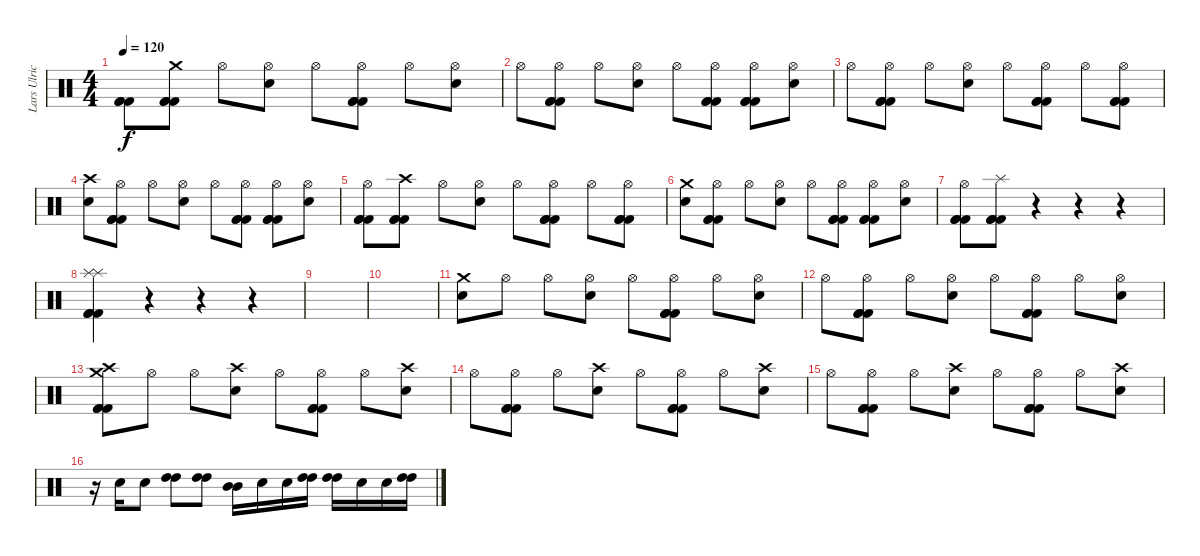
\track ("Lars Ulrich" "Lars Ulric") {instrument percussion}
\staff {score}
\articulation defaults
\ts (4 4)
\tempo 120
\clef neutral
\ks c
("Kick (hit) 2" "Kick (hit) 2" "Kick (hit) 2").8{dy f} ("Crash medium (hit)" "Kick (hit) 2" "Kick (hit) 2" "Kick (hit) 2").8 "Hi-Hat (open)".8 ("Hi-Hat (open)" "Electric Snare (hit)").8 "Hi-Hat (open)".8 ("Hi-Hat (open)" "Kick (hit) 2" "Kick (hit) 2" "Kick (hit) 2").8 "Hi-Hat (open)".8 ("Hi-Hat (open)" "Electric Snare (hit)").8 |
"Hi-Hat (open)".8 ("Hi-Hat (open)" "Kick (hit) 2" "Kick (hit) 2" "Kick (hit) 2").8 "Hi-Hat (open)".8 ("Hi-Hat (open)" "Electric Snare (hit)").8 "Hi-Hat (open)".8 ("Hi-Hat (open)" "Kick (hit) 2" "Kick (hit) 2" "Kick (hit) 2").8 ("Hi-Hat (open)" "Kick (hit) 2" "Kick (hit) 2" "Kick (hit) 2").8 ("Hi-Hat (open)" "Electric Snare (hit)").8 |
"Hi-Hat (open)".8 ("Hi-Hat (open)" "Kick (hit) 2" "Kick (hit) 2" "Kick (hit) 2").8 "Hi-Hat (open)".8 ("Hi-Hat (open)" "Electric Snare (hit)").8 "Hi-Hat (open)".8 ("Hi-Hat (open)" "Kick (hit) 2" "Kick (hit) 2" "Kick (hit) 2").8 "Hi-Hat (open)".8 ("Hi-Hat (open)" "Kick (hit) 2" "Kick (hit) 2" "Kick (hit) 2").8 |
("Crash high (hit)" "Electric Snare (hit)").8 ("Hi-Hat (open)" "Kick (hit) 2" "Kick (hit) 2" "Kick (hit) 2").8 "Hi-Hat (open)".8 ("Hi-Hat (open)" "Electric Snare (hit)").8 "Hi-Hat (open)".8 ("Hi-Hat (open)" "Kick (hit) 2" "Kick (hit) 2" "Kick (hit) 2").8 ("Hi-Hat (open)" "Kick (hit) 2" "Kick (hit) 2" "Kick (hit) 2").8 ("Hi-Hat (open)" "Electric Snare (hit)").8 |
("Hi-Hat (open)" "Kick (hit) 2" "Kick (hit) 2" "Kick (hit) 2").8 ("Crash high (hit)" "Kick (hit) 2" "Kick (hit) 2" "Kick (hit) 2").8 "Hi-Hat (open)".8 ("Hi-Hat (open)" "Electric Snare (hit)").8 "Hi-Hat (open)".8 ("Hi-Hat (open)" "Kick (hit) 2" "Kick (hit) 2" "Kick (hit) 2").8 "Hi-Hat (open)".8 ("Hi-Hat (open)" "Kick (hit) 2" "Kick (hit) 2" "Kick (hit) 2").8 |
("Crash medium (hit)" "Electric Snare (hit)").8 ("Hi-Hat (open)" "Kick (hit) 2" "Kick (hit) 2" "Kick (hit) 2").8 "Hi-Hat (open)".8 ("Hi-Hat (open)" "Electric Snare (hit)").8 "Hi-Hat (open)".8 ("Hi-Hat (open)" "Kick (hit) 2" "Kick (hit) 2" "Kick (hit) 2").8 ("Hi-Hat (open)" "Kick (hit) 2" "Kick (hit) 2" "Kick (hit) 2").8 ("Hi-Hat (open)" "Electric Snare (hit)").8 |
("Hi-Hat (open)" "Kick (hit) 2" "Kick (hit) 2" "Kick (hit) 2").8 ("Splash (hit)" "Kick (hit) 2" "Kick (hit) 2" "Kick (hit) 2").8 r.4 r.4 r.4 |
("Splash (hit)" "Splash (hit)" "Kick (hit) 2" "Kick (hit) 2" "Kick (hit) 2").4 r.4 r.4 r.4 |
|
|
("Crash medium (hit)" "Electric Snare (hit)").8 "Hi-Hat (open)".8 "Hi-Hat (open)".8 ("Hi-Hat (open)" "Electric Snare (hit)").8 "Hi-Hat (open)".8 ("Hi-Hat (open)" "Kick (hit) 2" "Kick (hit) 2" "Kick (hit) 2").8 "Hi-Hat (open)".8 ("Hi-Hat (open)" "Electric Snare (hit)").8 |
"Hi-Hat (open)".8 ("Hi-Hat (open)" "Kick (hit) 2" "Kick (hit) 2" "Kick (hit) 2").8 "Hi-Hat (open)".8 ("Hi-Hat (open)" "Electric Snare (hit)").8 "Hi-Hat (open)".8 ("Hi-Hat (open)" "Kick (hit) 2" "Kick (hit) 2" "Kick (hit) 2").8 "Hi-Hat (open)".8 ("Hi-Hat (open)" "Electric Snare (hit)").8 |
("Crash medium (hit)" "Crash high (hit)" "Kick (hit) 2" "Kick (hit) 2" "Kick (hit) 2").8 "Hi-Hat (open)".8 "Hi-Hat (open)".8 ("Crash high (hit)" "Electric Snare (hit)").8 "Hi-Hat (open)".8 ("Hi-Hat (open)" "Kick (hit) 2" "Kick (hit) 2" "Kick (hit) 2").8 "Hi-Hat (open)".8 ("Crash high (hit)" "Electric Snare (hit)").8 |
"Hi-Hat (open)".8 ("Hi-Hat (open)" "Kick (hit) 2" "Kick (hit) 2" "Kick (hit) 2").8 "Hi-Hat (open)".8 ("Crash high (hit)" "Electric Snare (hit)").8 "Hi-Hat (open)".8 ("Hi-Hat (open)" "Kick (hit) 2" "Kick (hit) 2" "Kick (hit) 2").8 "Hi-Hat (open)".8 ("Crash high (hit)" "Electric Snare (hit)").8 |
"Hi-Hat (open)".8 ("Hi-Hat (open)" "Kick (hit) 2" "Kick (hit) 2" "Kick (hit) 2").8 "Hi-Hat (open)".8 ("Crash high (hit)" "Electric Snare (hit)").8 "Hi-Hat (open)".8 ("Hi-Hat (open)" "Kick (hit) 2" "Kick (hit) 2" "Kick (hit) 2").8 "Hi-Hat (open)".8 ("Crash high (hit)" "Electric Snare (hit)").8 |
r.16 "Electric Snare (hit)".16 "Electric Snare (hit)".8 ("High Tom (hit)" "High Tom (hit)").8 ("High Tom (hit)" "High Tom (hit)").8 ("Mid Tom (hit)" "Mid Tom (hit)").16 "Electric Snare (hit)".16 "Electric Snare (hit)".16 ("High Tom (hit)" "High Tom (hit)").16 ("High Tom (hit)" "High Tom (hit)").16 "Electric Snare (hit)".16 "Electric Snare (hit)".16 ("High Tom (hit)" "High Tom (hit)").16
